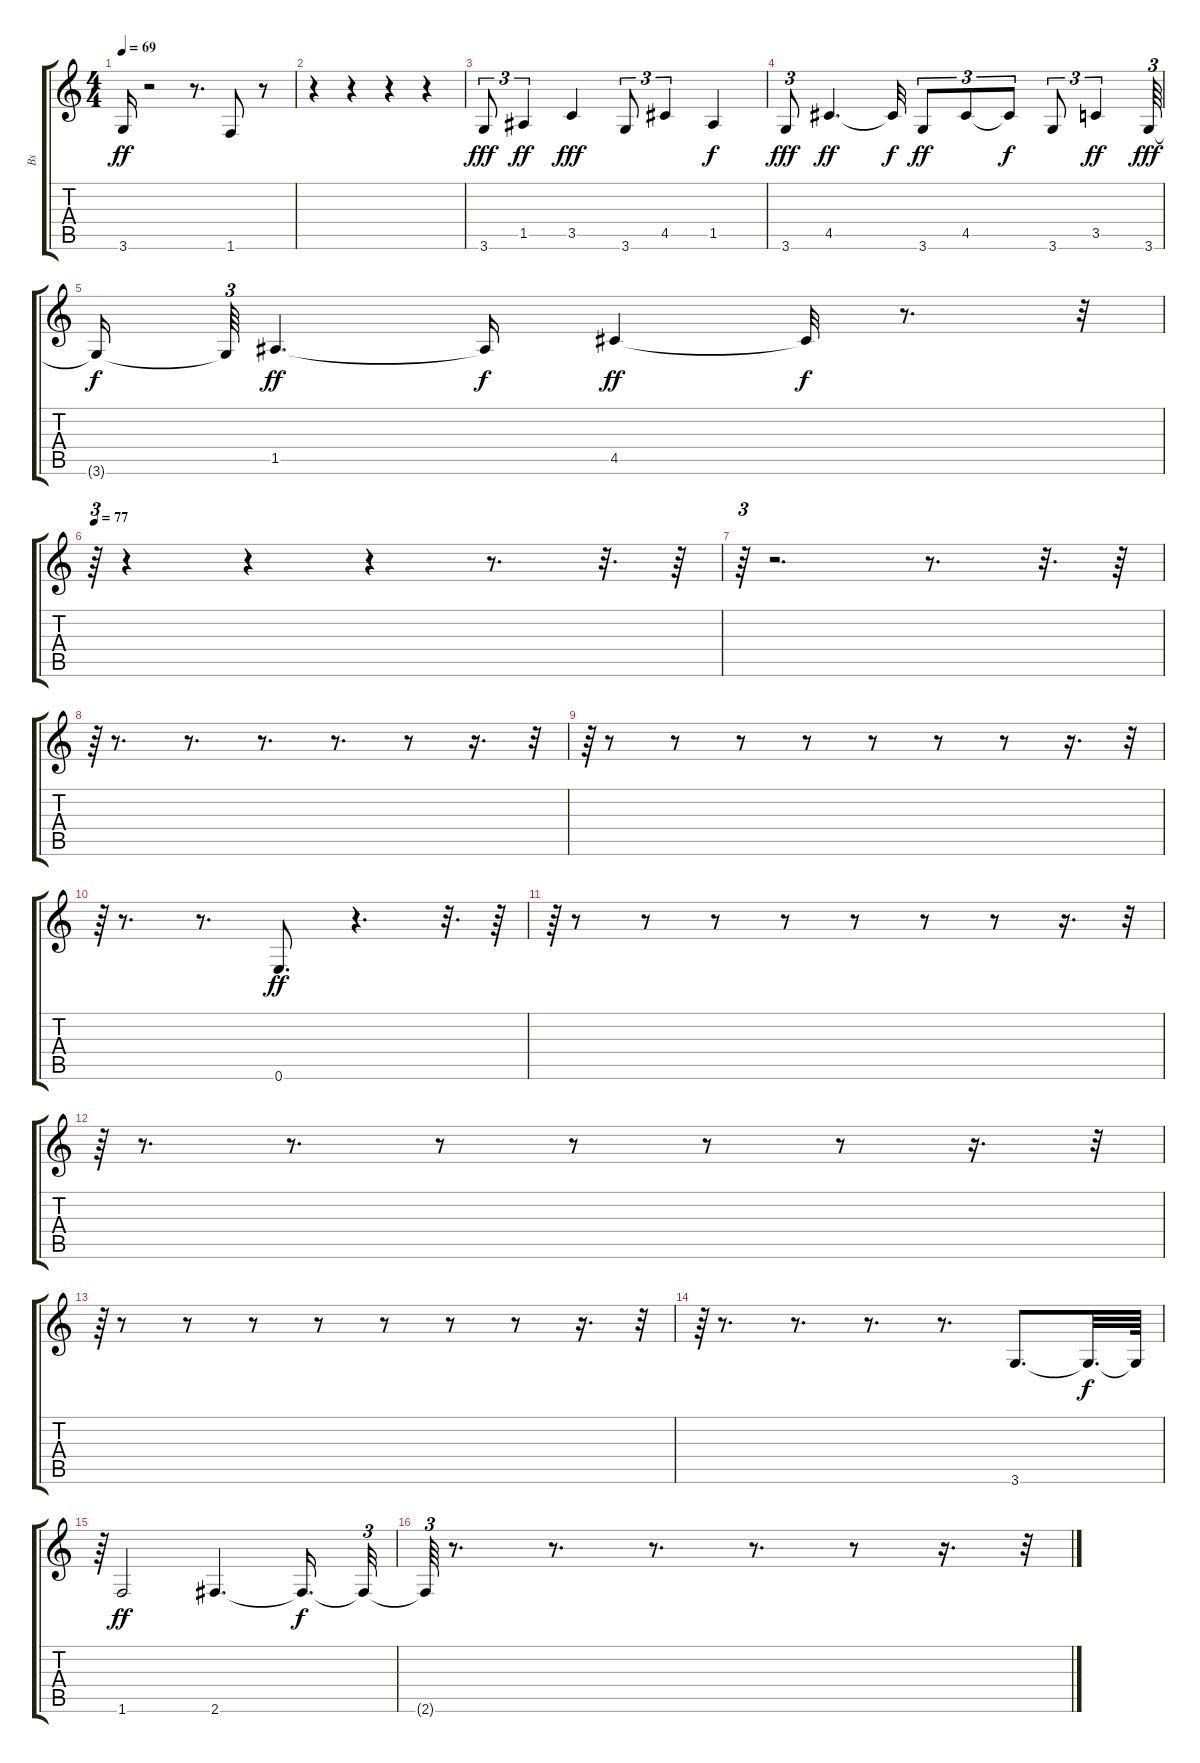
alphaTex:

\track ("Bs" "Bs") {instrument electricbassfinger}
\staff {score tabs}
\tuning (E4 B3 G3 D3 A2 E2) {hide}
\ts (4 4)
\tempo 69
\clef g2
\ks c
3.6.16{dy ff} r.2 r.8{d} 1.6.8 r.8 |
r.4 r.4 r.4 r.4 |
3.6.8{tu (3 2) dy fff} 1.5.4{tu (3 2) dy ff} 3.5.4{dy fff} 3.6.8{tu (3 2)} 4.5.4{tu (3 2)} 1.5.4{dy f} |
3.6.8{tu (3 2) dy fff} 4.5.4{d dy ff} 4.5{t}.32{dy f} 3.6.8{tu (3 2) dy ff} 4.5.8{tu (3 2)} 4.5{t}.8{tu (3 2) dy f} 3.6.8{tu (3 2)} 3.5.4{tu (3 2) dy ff} 3.6.64{tu (3 2) dy fff} |
3.6{t}.16{dy f} 3.6{t}.64{tu (3 2)} 1.5.4{d dy ff} 1.5{t}.16{dy f} 4.5.4{dy ff} 4.5{t}.32{dy f} r.8{d} r.32{tu (3 2)} |
\tempo 77
r.64{tu (3 2)} r.4 r.4 r.4 r.8{d} r.32{d} r.64 |
r.64{tu (3 2)} r.2{d} r.8{d} r.32{d} r.64 |
r.64{tu (3 2)} r.8{d} r.8{d} r.8{d} r.8{d} r.8 r.16{d} r.32{tu (3 2)} |
r.64{tu (3 2)} r.8 r.8 r.8 r.8 r.8 r.8 r.8 r.16{d} r.32{tu (3 2)} |
r.64{tu (3 2)} r.8{d} r.8{d} 0.6.8{d dy ff} r.4{d} r.32{d} r.64 |
r.64{tu (3 2)} r.8 r.8 r.8 r.8 r.8 r.8 r.8 r.16{d} r.32{tu (3 2)} |
r.64{tu (3 2)} r.8{d} r.8{d} r.8 r.8 r.8 r.8 r.16{d} r.32{tu (3 2)} |
r.64{tu (3 2)} r.8 r.8 r.8 r.8 r.8 r.8 r.8 r.16{d} r.32{tu (3 2)} |
r.64{tu (3 2)} r.8{d} r.8{d} r.8{d} r.8{d} 3.6.8{d} 3.6{t}.32{d dy f} 3.6{t}.64 |
r.64{tu (3 2)} 1.6.2{dy ff} 2.6.4{d} 2.6{t}.16{d dy f} 2.6{t}.32{tu (3 2)} |
2.6{t}.64{tu (3 2)} r.8{d} r.8{d} r.8{d} r.8{d} r.8 r.16{d} r.32{tu (3 2)}
